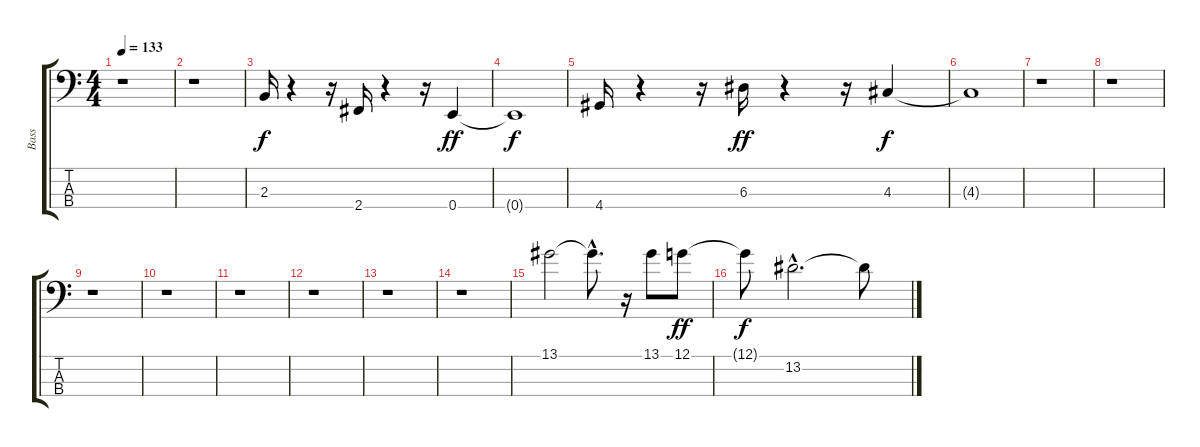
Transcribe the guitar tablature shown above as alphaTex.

\track ("Bass" "Bass") {instrument fretlessbass}
\staff {score tabs}
\tuning (G2 D2 A1 E1) {hide}
\ts (4 4)
\tempo 133
\clef f4
\ks c
r.1{dy f instrument fretlessbass} |
r.1 |
2.3.16 r.4 r.16 2.4.16 r.4 r.16 0.4.4{dy ff} |
0.4{t}.1{dy f} |
4.4.16 r.4 r.16 6.3.16{dy ff} r.4 r.16 4.3.4{dy f} |
4.3{t}.1 |
r.1 |
r.1 |
r.1 |
r.1 |
r.1 |
r.1 |
r.1 |
r.1 |
13.1.2{volume 14 instrument fretlessbass} 13.1{hac t}.8{d} r.16 13.1.8 12.1.8{dy ff} |
12.1{t}.8{dy f} 13.2{hac}.2{d} 13.2{t}.8
